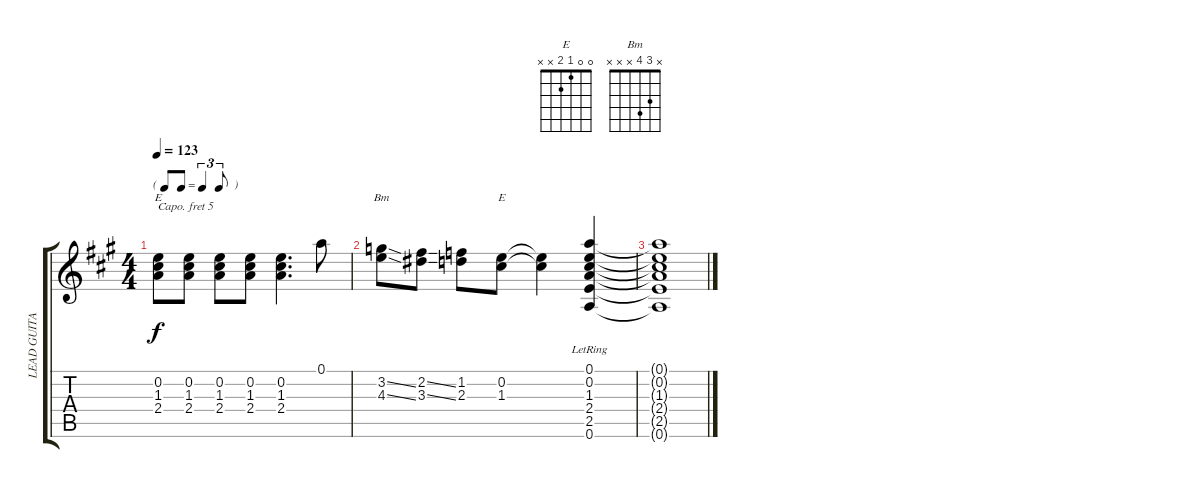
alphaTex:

\track ("LEAD GUITAR" "LEAD GUITA") {solo instrument electricguitarjazz}
\staff {score tabs}
\capo 5
\tuning (E4 B3 G3 D3 A2 E2) {hide}
\chord ("E" x 0 1 2 x x)
\chord ("Bm" x 3 4 x x x)
\chord ("E" 0 0 1 2 x x)
\ts (4 4)
\tf triplet8th
\tempo 123
\clef g2
\ks a
(0.2 1.3 2.4).8{ch "E" dy f} (0.2 1.3 2.4).8 (0.2 1.3 2.4).8 (0.2 1.3 2.4).8 (0.2 1.3 2.4).4{d} 0.1.8 |
(3.2{ss} 4.3{ss}).8{ch "Bm"} (2.2{ss} 3.3{ss}).8 (1.2 2.3).8 (0.2 1.3).8{ch "E"} (0.2{t} 1.3{t}).4 (0.1 0.2 1.3 2.4 2.5{lr} 0.6).4 |
(0.1{t} 0.2{t} 1.3{t} 2.4{t} 2.5{t} 0.6{t}).1
